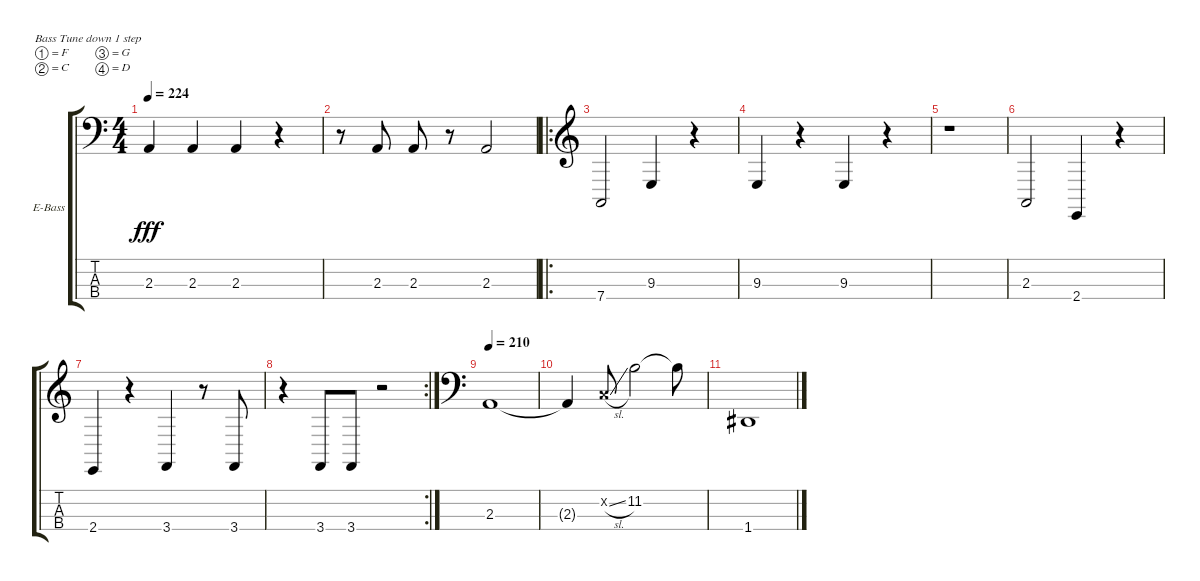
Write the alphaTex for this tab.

\defaultSystemsLayout 4
\bracketExtendMode groupsimilarinstruments
\firstSystemTrackNameOrientation horizontal
\otherSystemsTrackNameOrientation horizontal
\track ("Electric Bass" "E-Bass") {instrument electricbassfinger}
\staff {score tabs}
\tuning (F2 C2 G1 D1)
\ts (4 4)
\tempo 224
\clef f4
\scale
0.333333
\ks c
2.3.4{dy fff} 2.3.4 2.3.4 r.4 |
\scale
0.333333 r.8 2.3.8 2.3.8 r.8 2.3.2 |
\ro
\clef g2
\scale
0.373737 7.4.2 9.3.4 r.4 |
\scale
0.313131 9.3.4 r.4 9.3.4 r.4 |
\scale
0.313131 r.1 |
\scale
0.322917 2.3.2 2.4.4 r.4 |
\scale
0.322917 2.4.4 r.4 3.4.4 r.8 3.4.8 |
\rc 2
\scale
0.354167 r.4 3.4.8 3.4.8 r.2 |
\tempo 210
\clef f4
\scale
0.333333 2.3.1 |
\scale
0.333333 2.3{t}.4 0.2{sl x}.8 11.2.2 11.2{t}.8 |
\scale
0.333333 1.4.1 |
\scale
0.333333 |
\scale
0.333333 |
\scale
0.333333 |
\scale
0.333333 |
\scale
0.333333
